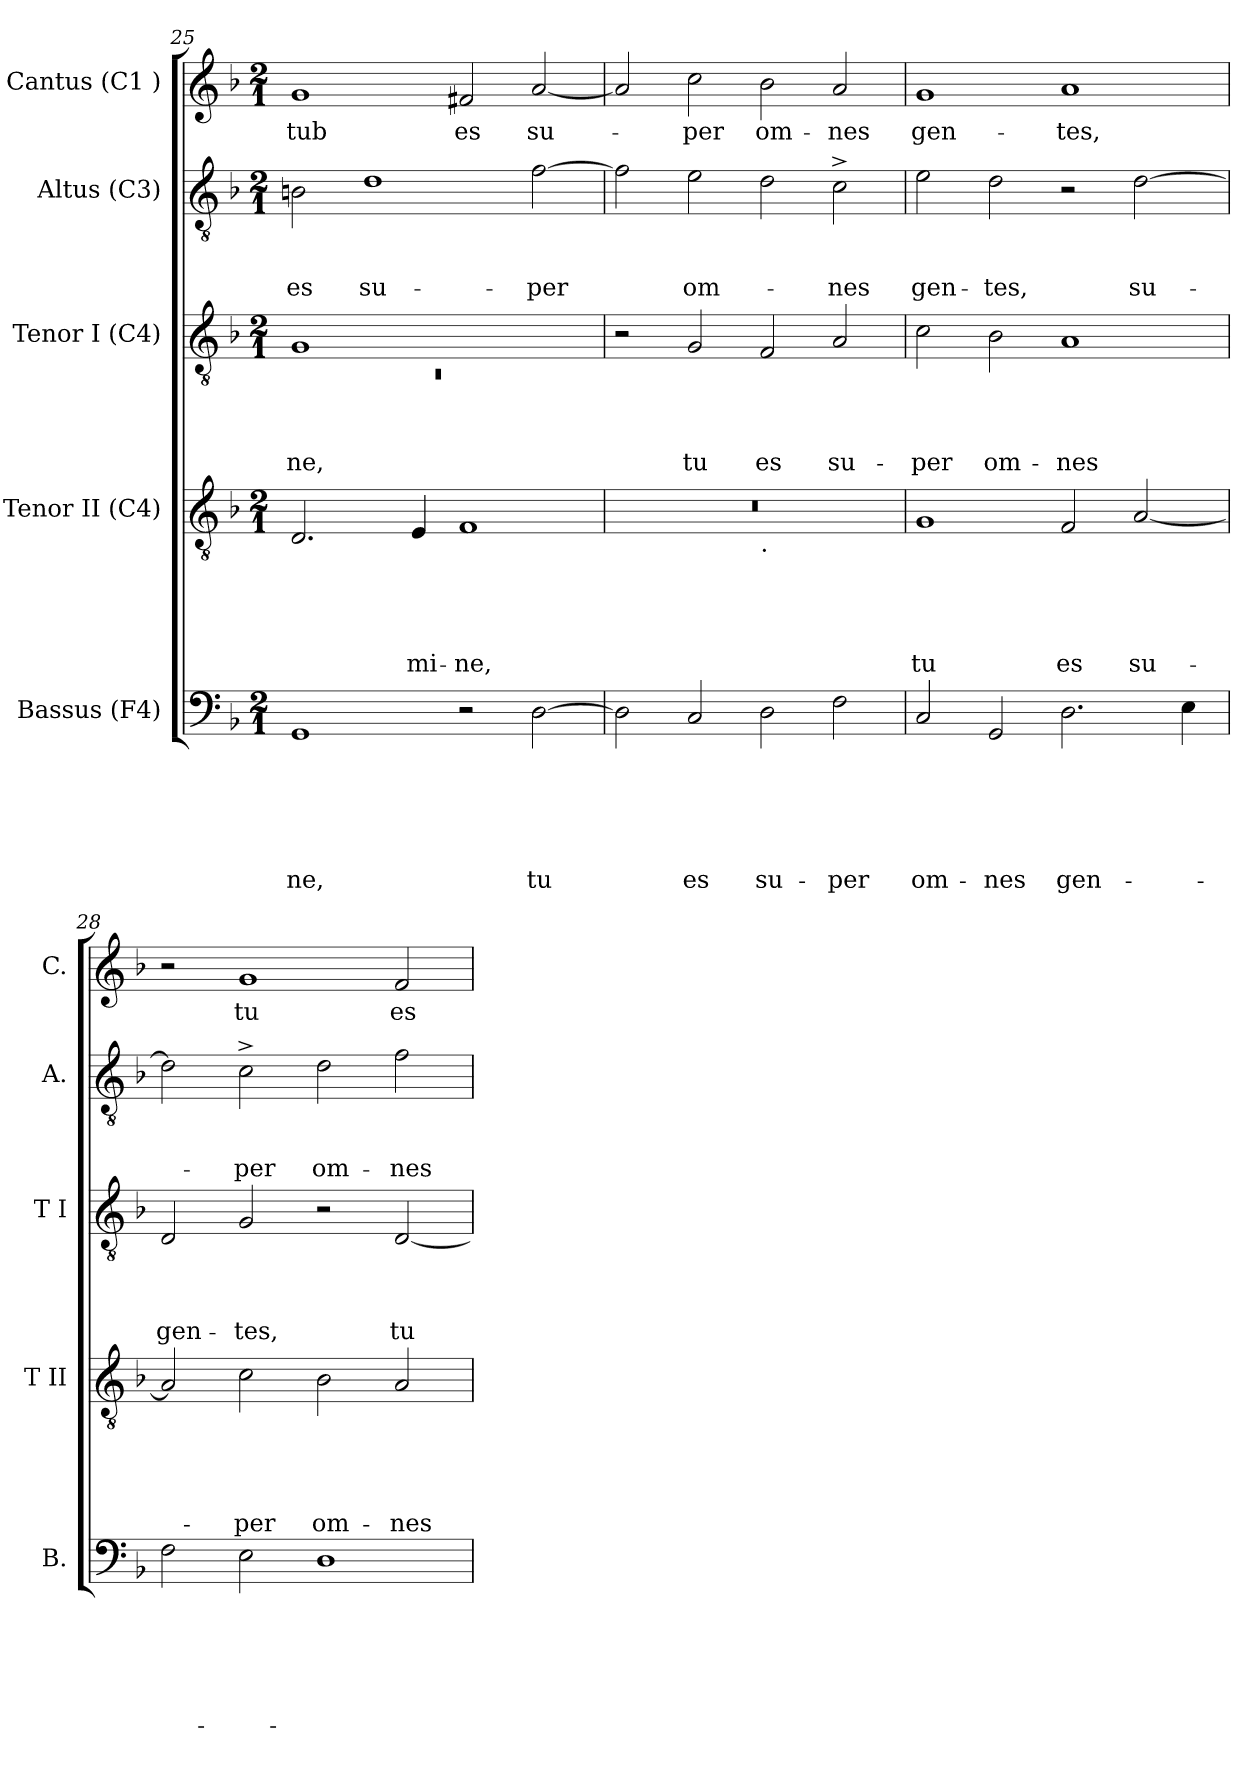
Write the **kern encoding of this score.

**kern	**text	**text	**text	**text	**text	**text	**kern	**text	**text	**text	**text	**text	**kern	**text	**text	**text	**text	**kern	**text	**text	**text	**kern	**text
*part5	*part5	*part5	*part5	*part5	*part5	*part5	*part4	*part4	*part4	*part4	*part4	*part4	*part3	*part3	*part3	*part3	*part3	*part2	*part2	*part2	*part2	*part1	*part1
*staff5	*staff5	*staff5	*staff5	*staff5	*staff5	*staff5	*staff4	*staff4	*staff4	*staff4	*staff4	*staff4	*staff3	*staff3	*staff3	*staff3	*staff3	*staff2	*staff2	*staff2	*staff2	*staff1	*staff1
*I"Bassus (F4)	*	*	*	*	*	*	*I"Tenor II (C4)	*	*	*	*	*	*I"Tenor I (C4)	*	*	*	*	*I"Altus (C3)	*	*	*	*I"Cantus (C1 )	*
*I'B.	*	*	*	*	*	*	*I'T II	*	*	*	*	*	*I'T I	*	*	*	*	*I'A.	*	*	*	*I'C.	*
!!LO:LB:g=z
*clefF4	*	*	*	*	*	*	*clefGv2	*	*	*	*	*	*clefGv2	*	*	*	*	*clefGv2	*	*	*	*clefG2	*
*k[b-]	*	*	*	*	*	*	*k[b-]	*	*	*	*	*	*k[b-]	*	*	*	*	*k[b-]	*	*	*	*k[b-]	*
*F:	*	*	*	*	*	*	*F:	*	*	*	*	*	*F:	*	*	*	*	*F:	*	*	*	*F:	*
*M2/1	*	*	*	*	*	*	*M2/1	*	*	*	*	*	*M2/1	*	*	*	*	*M2/1	*	*	*	*M2/1	*
=25	=25	=25	=25	=25	=25	=25	=25	=25	=25	=25	=25	=25	=25	=25	=25	=25	=25	=25	=25	=25	=25	=25	=25
*	*	*	*	*	*	*	*	*	*	*	*	*	*^	*	*	*	*	*	*	*	*	*	*
!	!	!	!	!	!	!LO:LY:b	!	!	!	!	!	!	!	!LO:N:vis=1	!	!	!	!LO:LY:b	!	!	!	!LO:LY:b	!	!LO:LY:b:rj
1GG	.	.	.	.	.	-ne,	2.D/	.	.	.	.	.	1G	0rC	.	.	.	-ne,	2Bn\	.	.	es	1g	tub
!	!	!	!	!	!	!	!	!	!	!	!	!	!	!	!	!	!	!	!	!	!	!LO:LY:b	!	!
.	.	.	.	.	.	.	.	.	.	.	.	.	.	.	.	.	.	.	1d	.	.	su-	.	.
!	!	!	!	!	!	!	!	!	!	!	!	!LO:LY:b	!	!	!	!	!	!	!	!	!	!	!	!
.	.	.	.	.	.	.	4E/	.	.	.	.	-mi-	.	.	.	.	.	.	.	.	.	.	.	.
!	!	!	!	!	!	!	!	!	!	!	!	!LO:LY:b	!	!	!	!	!	!	!	!	!	!	!	!LO:LY:b
2r	.	.	.	.	.	.	1F	.	.	.	.	-ne,	1ryy	.	.	.	.	.	.	.	.	.	2f#/	es
!	!	!	!	!	!	!LO:LY:b	!	!	!	!	!	!	!	!	!	!	!	!	!	!	!	!LO:LY:b	!	!LO:LY:b
[>2D\	.	.	.	.	.	tu	.	.	.	.	.	.	.	.	.	.	.	.	[>2f\	.	.	-per	[<2a/	su-
*	*	*	*	*	*	*	*	*	*	*	*	*	*v	*v	*	*	*	*	*	*	*	*	*	*
=26	=26	=26	=26	=26	=26	=26	=26	=26	=26	=26	=26	=26	=26	=26	=26	=26	=26	=26	=26	=26	=26	=26	=26
*	*	*	*	*	*	*	*^	*	*	*	*	*	*	*	*	*	*	*	*	*	*	*	*
2D\]	.	.	.	.	.	.	0r	1ryy	.	.	.	.	.	2r	.	.	.	.	2f\]	.	.	.	2a/]	.
!	!	!	!	!	!	!LO:LY:b	!	!	!	!	!	!	!	!	!	!	!	!LO:LY:b	!	!	!	!LO:LY:b	!	!LO:LY:b
2C/	.	.	.	.	.	es	.	.	.	.	.	.	.	2G/	.	.	.	tu	2e\	.	.	om-	2cc\	-per
!	!	!	!	!	!	!	!	!LO:TX:b:t=.	!	!	!	!	!	!	!	!	!	!	!	!	!	!	!	!
!	!	!	!	!	!	!LO:LY:b	!	!	!	!	!	!	!	!	!	!	!	!LO:LY:b	!	!	!	!	!	!LO:LY:b
2D\	.	.	.	.	.	su-	.	1ryy	.	.	.	.	.	2F/	.	.	.	es	2d\	.	.	.	2b-\	om-
!	!	!	!	!	!	!LO:LY:b	!	!	!	!	!	!	!	!	!	!	!	!LO:LY:b	!	!	!	!LO:LY:b	!	!LO:LY:b
2F\	.	.	.	.	.	-per	.	.	.	.	.	.	.	2A/	.	.	.	su-	2c^>\	.	.	-nes	2a/	-nes
=27	=27	=27	=27	=27	=27	=27	=27	=27	=27	=27	=27	=27	=27	=27	=27	=27	=27	=27	=27	=27	=27	=27	=27	=27
!	!	!	!	!	!	!LO:LY:b	!	!	!	!	!	!	!LO:LY:b	!	!	!	!	!LO:LY:b	!	!	!	!LO:LY:b	!	!LO:LY:b
*	*	*	*	*	*	*	*v	*v	*	*	*	*	*	*	*	*	*	*	*	*	*	*	*	*
2C/	.	.	.	.	.	om-	1G	.	.	.	.	tu	2c\	.	.	.	-per	2e\	.	.	gen-	1g	gen-
!	!	!	!	!	!	!LO:LY:b	!	!	!	!	!	!	!	!	!	!	!LO:LY:b	!	!	!	!LO:LY:b	!	!
2GG/	.	.	.	.	.	-nes	.	.	.	.	.	.	2B-\	.	.	.	om-	2d\	.	.	-tes,	.	.
!	!	!	!	!	!	!LO:LY:b	!	!	!	!	!	!LO:LY:b	!	!	!	!	!LO:LY:b	!	!	!	!	!	!LO:LY:b
2.D\	.	.	.	.	.	gen-	2F/	.	.	.	.	es	1A	.	.	.	-nes	2r	.	.	.	1a	-tes,
!	!	!	!	!	!	!	!	!	!	!	!	!LO:LY:b	!	!	!	!	!	!	!	!	!LO:LY:b	!	!
.	.	.	.	.	.	.	[<2A/	.	.	.	.	su-	.	.	.	.	.	[>2d\	.	.	su-	.	.
4E\	.	.	.	.	.	.	.	.	.	.	.	.	.	.	.	.	.	.	.	.	.	.	.
=28	=28	=28	=28	=28	=28	=28	=28	=28	=28	=28	=28	=28	=28	=28	=28	=28	=28	=28	=28	=28	=28	=28	=28
!	!	!	!	!	!	!	!	!	!	!	!	!	!	!	!	!	!LO:LY:b	!	!	!	!	!	!
2F\	.	.	.	.	.	.	2A/]	.	.	.	.	.	2D/	.	.	.	gen-	2d\]	.	.	.	2r	.
!	!	!	!	!	!	!	!	!	!	!	!	!LO:LY:b	!	!	!	!	!LO:LY:b	!	!	!	!LO:LY:b	!	!LO:LY:b
2E\	.	.	.	.	.	.	2c\	.	.	.	.	-per	2G/	.	.	.	-tes,	2c^>\	.	.	-per	1g	tu
!	!	!	!	!	!	!	!	!	!	!	!	!LO:LY:b	!	!	!	!	!	!	!	!	!LO:LY:b	!	!
1D	.	.	.	.	.	.	2B-\	.	.	.	.	om-	2r	.	.	.	.	2d\	.	.	om-	.	.
!	!	!	!	!	!	!	!	!	!	!	!	!LO:LY:b	!	!	!	!	!LO:LY:b	!	!	!	!LO:LY:b	!	!LO:LY:b
.	.	.	.	.	.	.	2A/	.	.	.	.	-nes	[<2D/	.	.	.	tu	2f\	.	.	-nes	2f/	es
=	=	=	=	=	=	=	=	=	=	=	=	=	=	=	=	=	=	=	=	=	=	=	=
*-	*-	*-	*-	*-	*-	*-	*-	*-	*-	*-	*-	*-	*-	*-	*-	*-	*-	*-	*-	*-	*-	*-	*-
